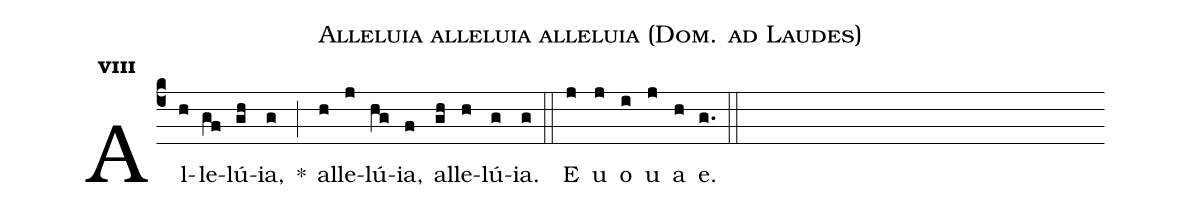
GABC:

name:Alleluia alleluia alleluia (Dom. ad Laudes);
office-part:Antiphona;
mode:8;
%%
name: Alleluia alleluia alleluia;
annotation: 8. G;
mode: 8;
office-part: antiphona;
initial-style: 1;
%%
(c4)Al(h)le(gf)lú(gh)ia,(g) *(;) al(h)le(j)lú(hg)ia,(f) al(gh)le(h)lú(g)ia.(g) (::) <eu>E(j) u(j) o(i) u(j) a(h) e.</eu>(g.) (::)
